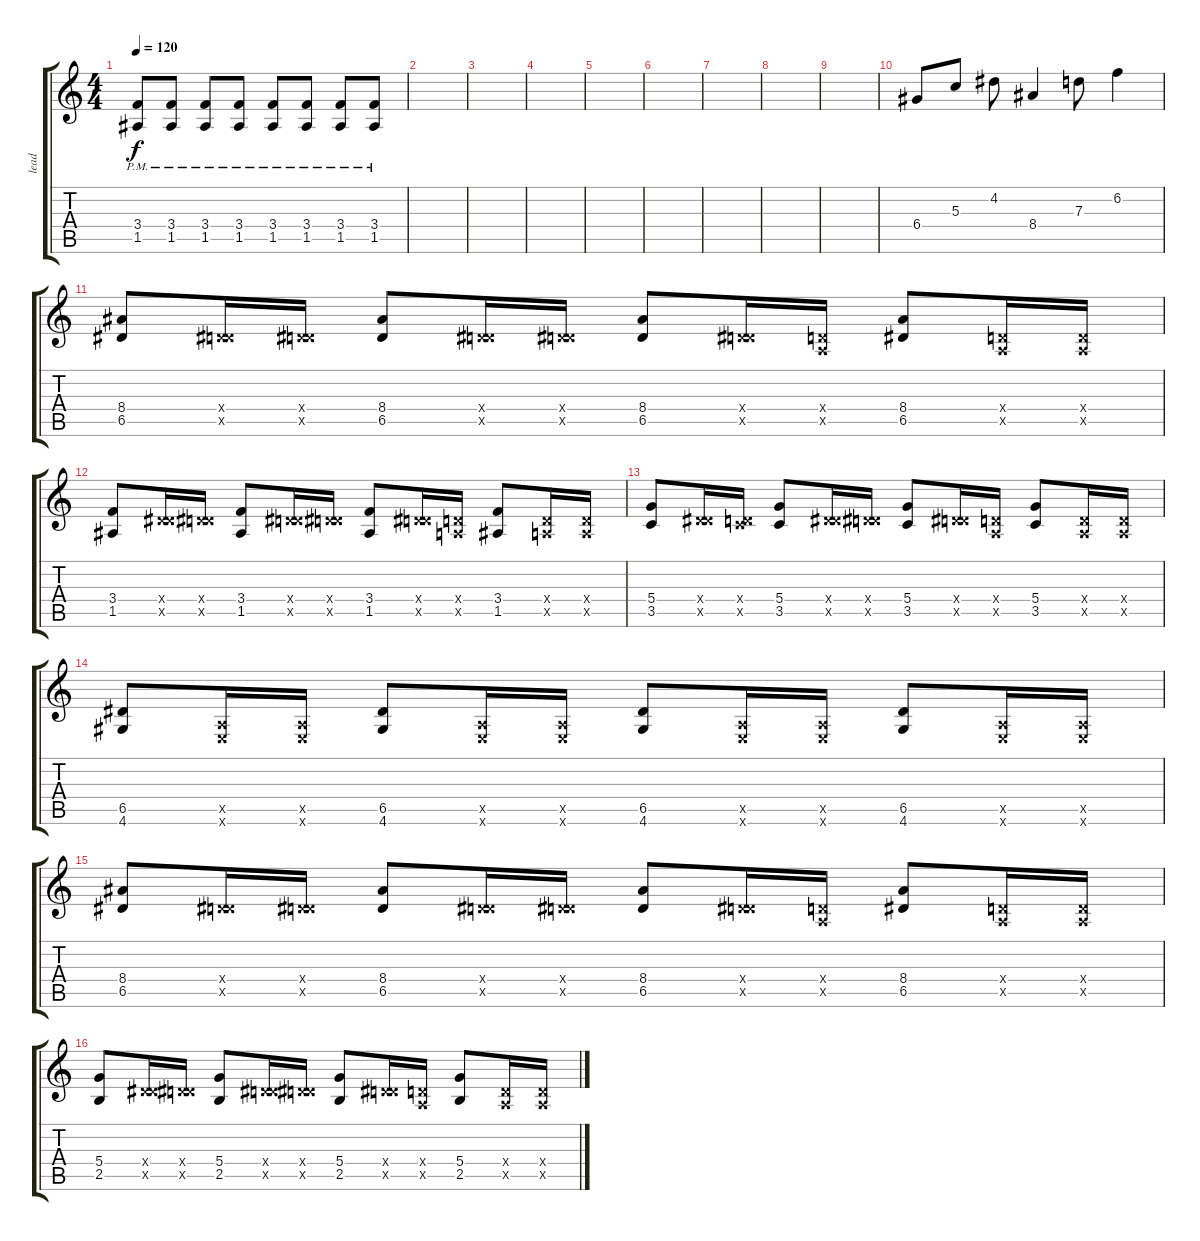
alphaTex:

\track ("lead" "lead") {instrument distortionguitar}
\staff {score tabs}
\tuning (E4 B3 G3 D3 A2 E2) {hide}
\ts (4 4)
\tempo 120
\clef g2
\ks c
(3.4{pm} 1.5{pm}).8{dy f} (3.4{pm} 1.5{pm}).8 (3.4{pm} 1.5{pm}).8 (3.4{pm} 1.5{pm}).8 (3.4{pm} 1.5{pm}).8 (3.4{pm} 1.5{pm}).8 (3.4{pm} 1.5{pm}).8 (3.4{pm} 1.5{pm}).8 |
|
|
|
|
|
|
|
|
6.4.8{volume 10} 5.3.8 4.2.8 8.4.4 7.3.8 6.2.4 |
(8.4 6.5).8{volume 7} (0.4{x} 6.5{x}).16 (0.4{x} 6.5{x}).16 (8.4 6.5).8 (0.4{x} 6.5{x}).16 (0.4{x} 6.5{x}).16 (8.4 6.5).8 (0.4{x} 6.5{x}).16 (0.4{x} 0.5{x}).16 (8.4 6.5).8 (0.4{x} 0.5{x}).16 (0.4{x} 0.5{x}).16 |
(3.4 1.5).8 (0.4{x} 6.5{x}).16 (0.4{x} 6.5{x}).16 (3.4 1.5).8 (0.4{x} 6.5{x}).16 (0.4{x} 6.5{x}).16 (3.4 1.5).8 (0.4{x} 6.5{x}).16 (0.4{x} 0.5{x}).16 (3.4 1.5).8 (0.4{x} 0.5{x}).16 (0.4{x} 0.5{x}).16 |
(5.4 3.5).8 (0.4{x} 6.5{x}).16 (0.4{x} 3.5{x}).16 (5.4 3.5).8 (0.4{x} 6.5{x}).16 (0.4{x} 6.5{x}).16 (5.4 3.5).8 (0.4{x} 6.5{x}).16 (0.4{x} 0.5{x}).16 (5.4 3.5).8 (0.4{x} 0.5{x}).16 (0.4{x} 0.5{x}).16 |
(6.5 4.6).8 (0.5{x} 0.6{x}).16 (0.5{x} 0.6{x}).16 (6.5 4.6).8 (0.5{x} 0.6{x}).16 (0.5{x} 0.6{x}).16 (6.5 4.6).8 (0.5{x} 0.6{x}).16 (0.5{x} 0.6{x}).16 (6.5 4.6).8 (0.5{x} 0.6{x}).16 (0.5{x} 0.6{x}).16 |
(8.4 6.5).8 (0.4{x} 6.5{x}).16 (0.4{x} 6.5{x}).16 (8.4 6.5).8 (0.4{x} 6.5{x}).16 (0.4{x} 6.5{x}).16 (8.4 6.5).8 (0.4{x} 6.5{x}).16 (0.4{x} 0.5{x}).16 (8.4 6.5).8 (0.4{x} 0.5{x}).16 (0.4{x} 0.5{x}).16 |
(5.4 2.5).8 (0.4{x} 6.5{x}).16 (0.4{x} 6.5{x}).16 (5.4 2.5).8 (0.4{x} 6.5{x}).16 (0.4{x} 6.5{x}).16 (5.4 2.5).8 (0.4{x} 6.5{x}).16 (0.4{x} 0.5{x}).16 (5.4 2.5).8 (0.4{x} 0.5{x}).16 (0.4{x} 0.5{x}).16
